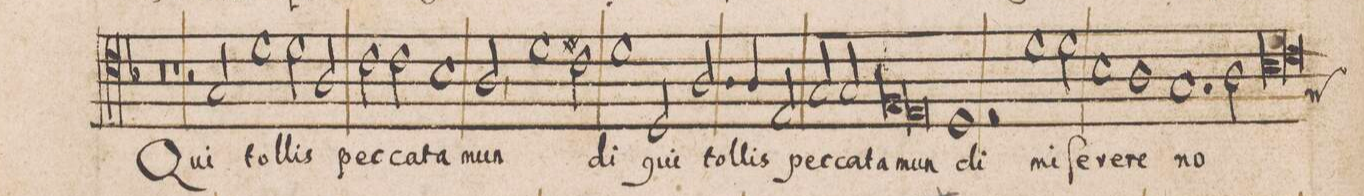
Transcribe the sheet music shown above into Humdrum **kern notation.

**kern	**text
*I"TENOR	*
*clefC4	*
*k[b-]	*
*met(C|)	*
*M2/1	*
0r	.
=51-	=51-
1r	.
2r	.
2G/	Qui
=52-	=52-
1d	tol-
2d\	-lis
2A/	pec-
=53-	=53-
2c\	-ca-
2c\	-ta
1B-	mun-
=54-	=54-
2A,/	.
1d	.
2c#X\	.
=55-	=55-
1d	-di
2D/	qui
2.A/	tol-
=56-	=56-
4A/	-lis
2E/	pec-
2G/	-ca-
2G/	-ta
=57-	=57-
*lig	*
1F	mun-
1E	.
*Xlig	*
=58-	=58-
1D	-di
2r	.
1d\	mi-
=59-	=59-
2d\	-ſe-
1B-	-re-
=60-	=60-
1A	-re
1.G	no-
=61-	=61-
2A\	.
*lig	*
1B-	.
=62-	=62-
1c	.
*Xlig	*
*-	*-
